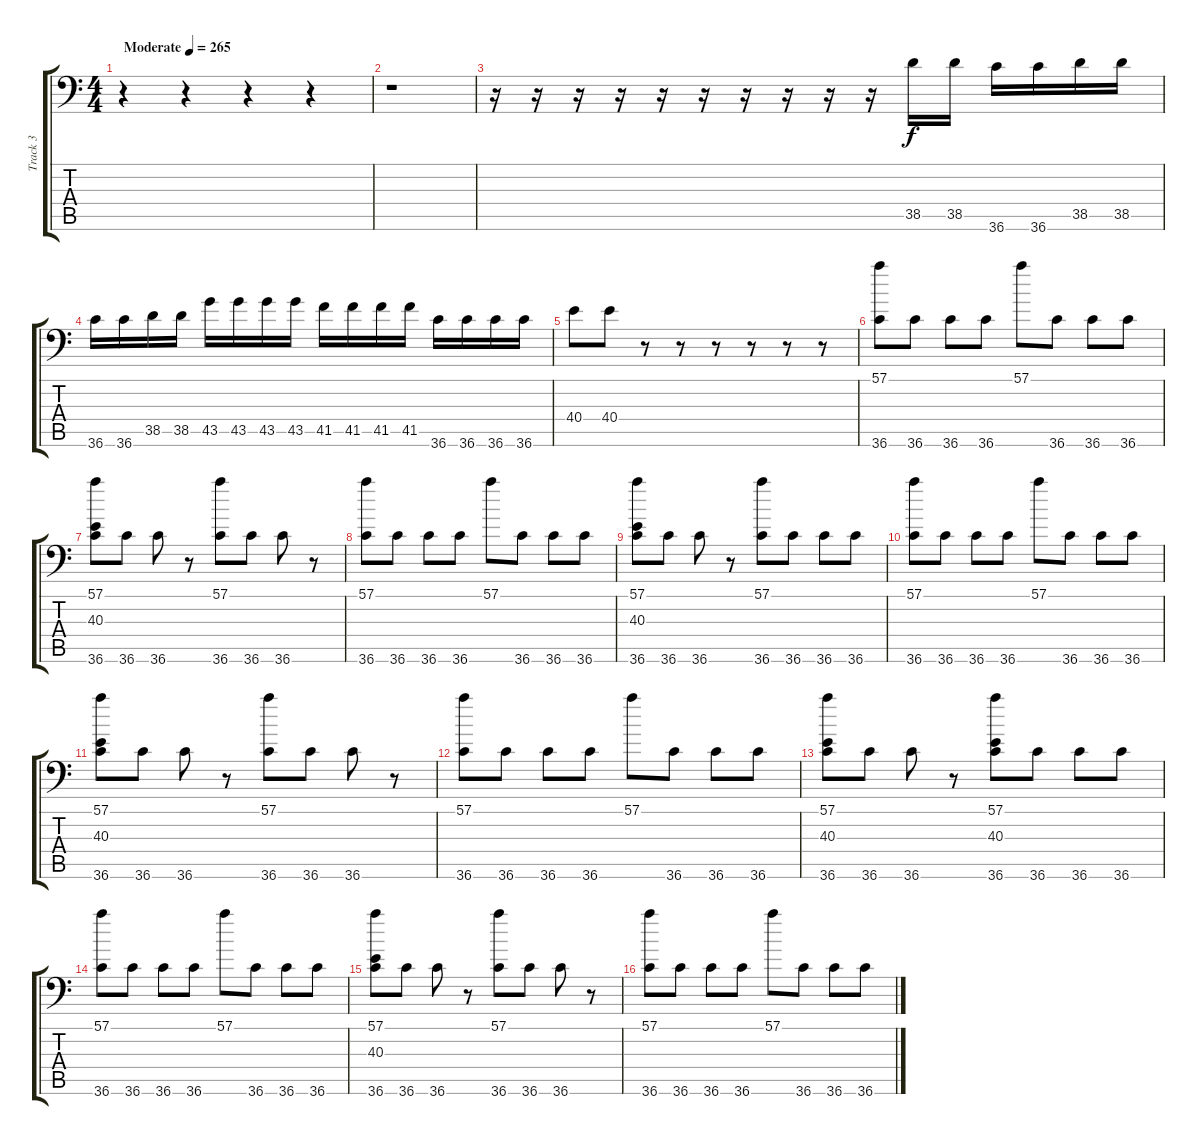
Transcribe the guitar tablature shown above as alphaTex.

\track ("Track 3" "Track 3") {instrument acousticgrandpiano}
\staff {score tabs}
\tuning (C-1 C-1 C-1 C-1 C-1 C-1) {hide}
\ts (4 4)
\tempo (265 "Moderate")
\clef f4
\ks c
r.4{dy f instrument acousticgrandpiano} r.4 r.4 r.4 |
r.1 |
r.16 r.16 r.16 r.16 r.16 r.16 r.16 r.16 r.16 r.16 38.5.16 38.5.16 36.6.16 36.6.16 38.5.16 38.5.16 |
36.6.16 36.6.16 38.5.16 38.5.16 43.5.16 43.5.16 43.5.16 43.5.16 41.5.16 41.5.16 41.5.16 41.5.16 36.6.16 36.6.16 36.6.16 36.6.16 |
40.4.8 40.4.8 r.8 r.8 r.8 r.8 r.8 r.8 |
(57.1 36.6).8 36.6.8 36.6.8 36.6.8 57.1.8 36.6.8 36.6.8 36.6.8 |
(57.1 40.3 36.6).8 36.6.8 36.6.8 r.8 (57.1 36.6).8 36.6.8 36.6.8 r.8 |
(57.1 36.6).8 36.6.8 36.6.8 36.6.8 57.1.8 36.6.8 36.6.8 36.6.8 |
(57.1 40.3 36.6).8 36.6.8 36.6.8 r.8 (57.1 36.6).8 36.6.8 36.6.8 36.6.8 |
(57.1 36.6).8 36.6.8 36.6.8 36.6.8 57.1.8 36.6.8 36.6.8 36.6.8 |
(57.1 40.3 36.6).8 36.6.8 36.6.8 r.8 (57.1 36.6).8 36.6.8 36.6.8 r.8 |
(57.1 36.6).8 36.6.8 36.6.8 36.6.8 57.1.8 36.6.8 36.6.8 36.6.8 |
(57.1 40.3 36.6).8 36.6.8 36.6.8 r.8 (57.1 40.3 36.6).8 36.6.8 36.6.8 36.6.8 |
(57.1 36.6).8 36.6.8 36.6.8 36.6.8 57.1.8 36.6.8 36.6.8 36.6.8 |
(57.1 40.3 36.6).8 36.6.8 36.6.8 r.8 (57.1 36.6).8 36.6.8 36.6.8 r.8 |
(57.1 36.6).8 36.6.8 36.6.8 36.6.8 57.1.8 36.6.8 36.6.8 36.6.8
